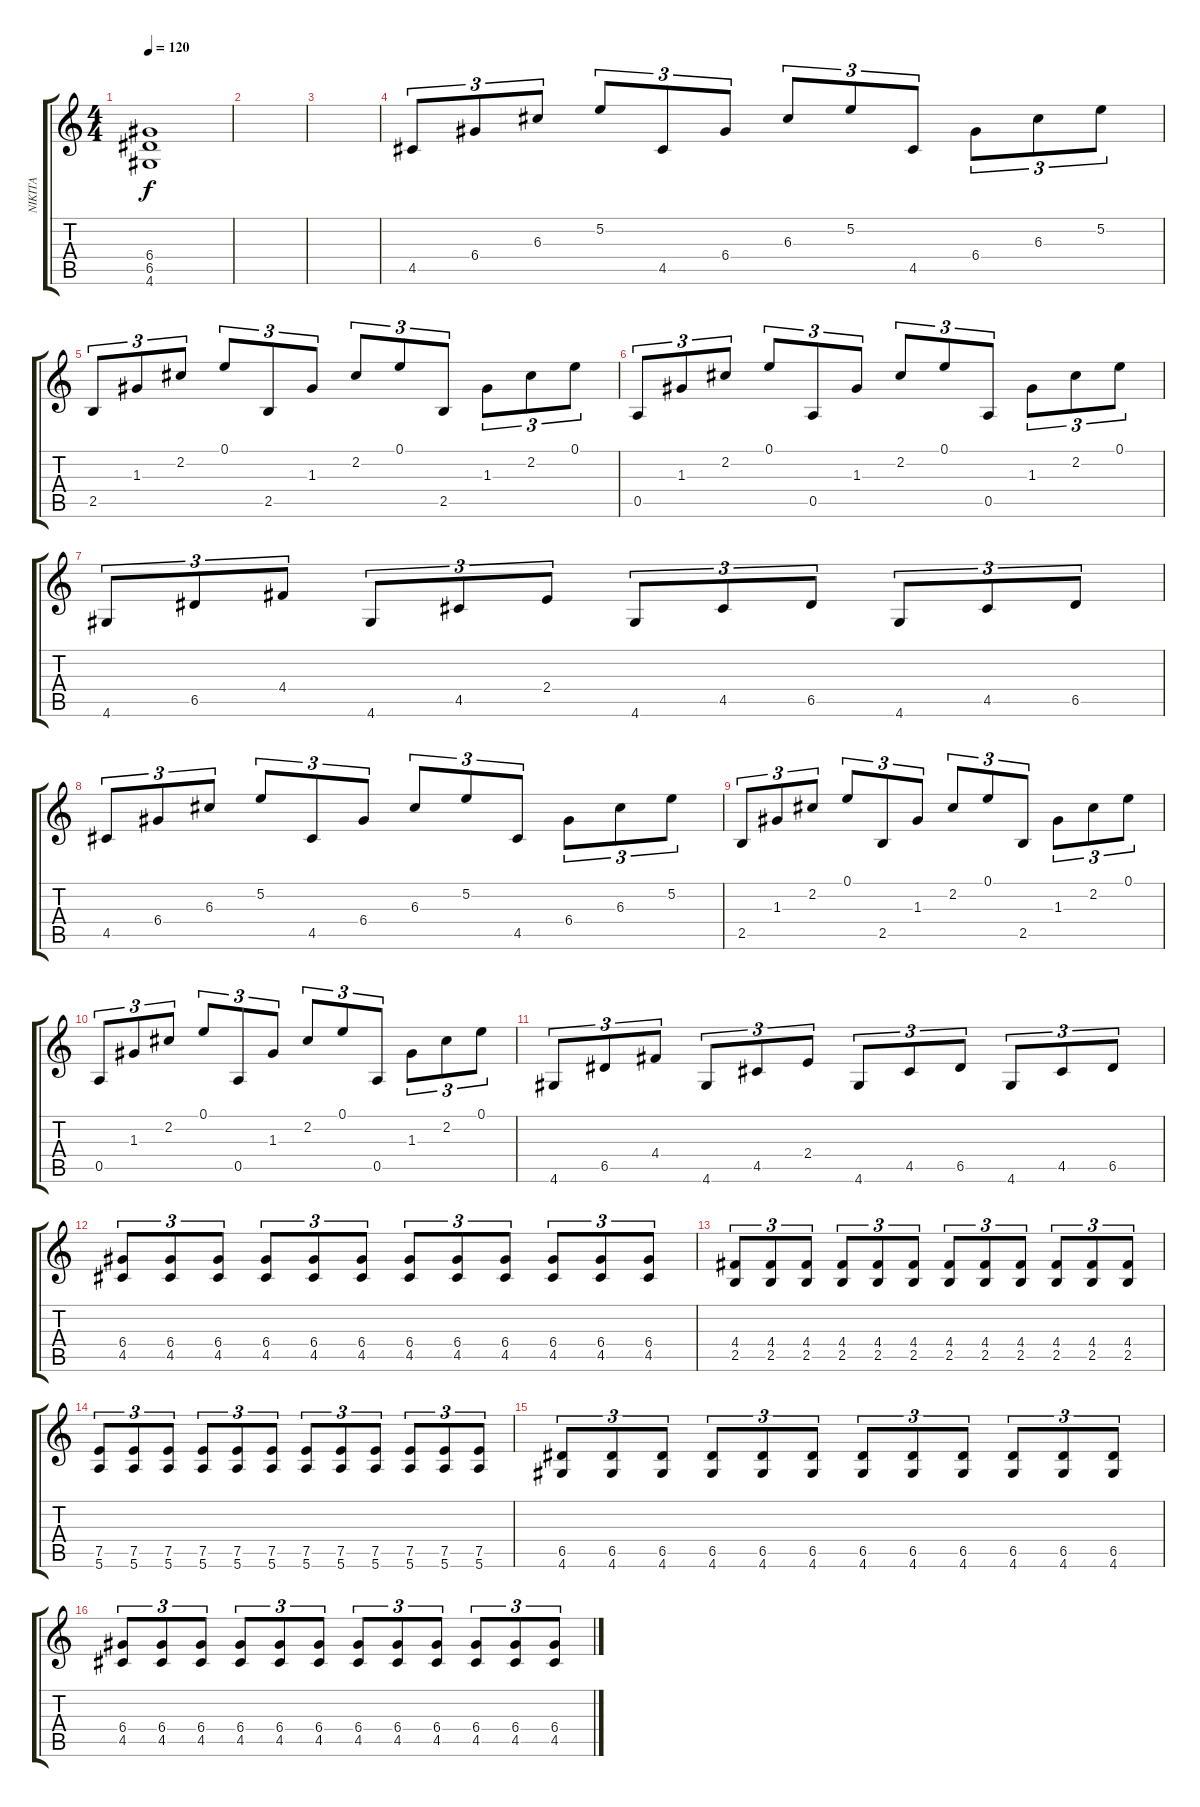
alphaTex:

\track ("NIKITA" "NIKITA") {instrument acousticguitarsteel}
\staff {score tabs}
\tuning (E4 B3 G3 D3 A2 E2) {hide}
\ts (4 4)
\tempo 120
\clef g2
\ks c
(6.4 6.5 4.6).1{dy f} |
|
|
4.5.8{tu (3 2) instrument acousticguitarsteel} 6.4.8{tu (3 2)} 6.3.8{tu (3 2)} 5.2.8{tu (3 2)} 4.5.8{tu (3 2)} 6.4.8{tu (3 2)} 6.3.8{tu (3 2)} 5.2.8{tu (3 2)} 4.5.8{tu (3 2)} 6.4.8{tu (3 2)} 6.3.8{tu (3 2)} 5.2.8{tu (3 2)} |
2.5.8{tu (3 2)} 1.3.8{tu (3 2)} 2.2.8{tu (3 2)} 0.1.8{tu (3 2)} 2.5.8{tu (3 2)} 1.3.8{tu (3 2)} 2.2.8{tu (3 2)} 0.1.8{tu (3 2)} 2.5.8{tu (3 2)} 1.3.8{tu (3 2)} 2.2.8{tu (3 2)} 0.1.8{tu (3 2)} |
0.5.8{tu (3 2)} 1.3.8{tu (3 2)} 2.2.8{tu (3 2)} 0.1.8{tu (3 2)} 0.5.8{tu (3 2)} 1.3.8{tu (3 2)} 2.2.8{tu (3 2)} 0.1.8{tu (3 2)} 0.5.8{tu (3 2)} 1.3.8{tu (3 2)} 2.2.8{tu (3 2)} 0.1.8{tu (3 2)} |
4.6.8{tu (3 2)} 6.5.8{tu (3 2)} 4.4.8{tu (3 2)} 4.6.8{tu (3 2)} 4.5.8{tu (3 2)} 2.4.8{tu (3 2)} 4.6.8{tu (3 2)} 4.5.8{tu (3 2)} 6.5.8{tu (3 2)} 4.6.8{tu (3 2)} 4.5.8{tu (3 2)} 6.5.8{tu (3 2)} |
4.5.8{tu (3 2) instrument acousticguitarsteel} 6.4.8{tu (3 2)} 6.3.8{tu (3 2)} 5.2.8{tu (3 2)} 4.5.8{tu (3 2)} 6.4.8{tu (3 2)} 6.3.8{tu (3 2)} 5.2.8{tu (3 2)} 4.5.8{tu (3 2)} 6.4.8{tu (3 2)} 6.3.8{tu (3 2)} 5.2.8{tu (3 2)} |
2.5.8{tu (3 2)} 1.3.8{tu (3 2)} 2.2.8{tu (3 2)} 0.1.8{tu (3 2)} 2.5.8{tu (3 2)} 1.3.8{tu (3 2)} 2.2.8{tu (3 2)} 0.1.8{tu (3 2)} 2.5.8{tu (3 2)} 1.3.8{tu (3 2)} 2.2.8{tu (3 2)} 0.1.8{tu (3 2)} |
0.5.8{tu (3 2)} 1.3.8{tu (3 2)} 2.2.8{tu (3 2)} 0.1.8{tu (3 2)} 0.5.8{tu (3 2)} 1.3.8{tu (3 2)} 2.2.8{tu (3 2)} 0.1.8{tu (3 2)} 0.5.8{tu (3 2)} 1.3.8{tu (3 2)} 2.2.8{tu (3 2)} 0.1.8{tu (3 2)} |
4.6.8{tu (3 2)} 6.5.8{tu (3 2)} 4.4.8{tu (3 2)} 4.6.8{tu (3 2)} 4.5.8{tu (3 2)} 2.4.8{tu (3 2)} 4.6.8{tu (3 2)} 4.5.8{tu (3 2)} 6.5.8{tu (3 2)} 4.6.8{tu (3 2)} 4.5.8{tu (3 2)} 6.5.8{tu (3 2)} |
(6.4 4.5).8{tu (3 2) instrument distortionguitar} (6.4 4.5).8{tu (3 2)} (6.4 4.5).8{tu (3 2)} (6.4 4.5).8{tu (3 2)} (6.4 4.5).8{tu (3 2)} (6.4 4.5).8{tu (3 2)} (6.4 4.5).8{tu (3 2)} (6.4 4.5).8{tu (3 2)} (6.4 4.5).8{tu (3 2)} (6.4 4.5).8{tu (3 2)} (6.4 4.5).8{tu (3 2)} (6.4 4.5).8{tu (3 2)} |
(4.4 2.5).8{tu (3 2)} (4.4 2.5).8{tu (3 2)} (4.4 2.5).8{tu (3 2)} (4.4 2.5).8{tu (3 2)} (4.4 2.5).8{tu (3 2)} (4.4 2.5).8{tu (3 2)} (4.4 2.5).8{tu (3 2)} (4.4 2.5).8{tu (3 2)} (4.4 2.5).8{tu (3 2)} (4.4 2.5).8{tu (3 2)} (4.4 2.5).8{tu (3 2)} (4.4 2.5).8{tu (3 2)} |
(7.5 5.6).8{tu (3 2)} (7.5 5.6).8{tu (3 2)} (7.5 5.6).8{tu (3 2)} (7.5 5.6).8{tu (3 2)} (7.5 5.6).8{tu (3 2)} (7.5 5.6).8{tu (3 2)} (7.5 5.6).8{tu (3 2)} (7.5 5.6).8{tu (3 2)} (7.5 5.6).8{tu (3 2)} (7.5 5.6).8{tu (3 2)} (7.5 5.6).8{tu (3 2)} (7.5 5.6).8{tu (3 2)} |
(6.5 4.6).8{tu (3 2)} (6.5 4.6).8{tu (3 2)} (6.5 4.6).8{tu (3 2)} (6.5 4.6).8{tu (3 2)} (6.5 4.6).8{tu (3 2)} (6.5 4.6).8{tu (3 2)} (6.5 4.6).8{tu (3 2)} (6.5 4.6).8{tu (3 2)} (6.5 4.6).8{tu (3 2)} (6.5 4.6).8{tu (3 2)} (6.5 4.6).8{tu (3 2)} (6.5 4.6).8{tu (3 2)} |
(6.4 4.5).8{tu (3 2) instrument distortionguitar} (6.4 4.5).8{tu (3 2)} (6.4 4.5).8{tu (3 2)} (6.4 4.5).8{tu (3 2)} (6.4 4.5).8{tu (3 2)} (6.4 4.5).8{tu (3 2)} (6.4 4.5).8{tu (3 2)} (6.4 4.5).8{tu (3 2)} (6.4 4.5).8{tu (3 2)} (6.4 4.5).8{tu (3 2)} (6.4 4.5).8{tu (3 2)} (6.4 4.5).8{tu (3 2)}
